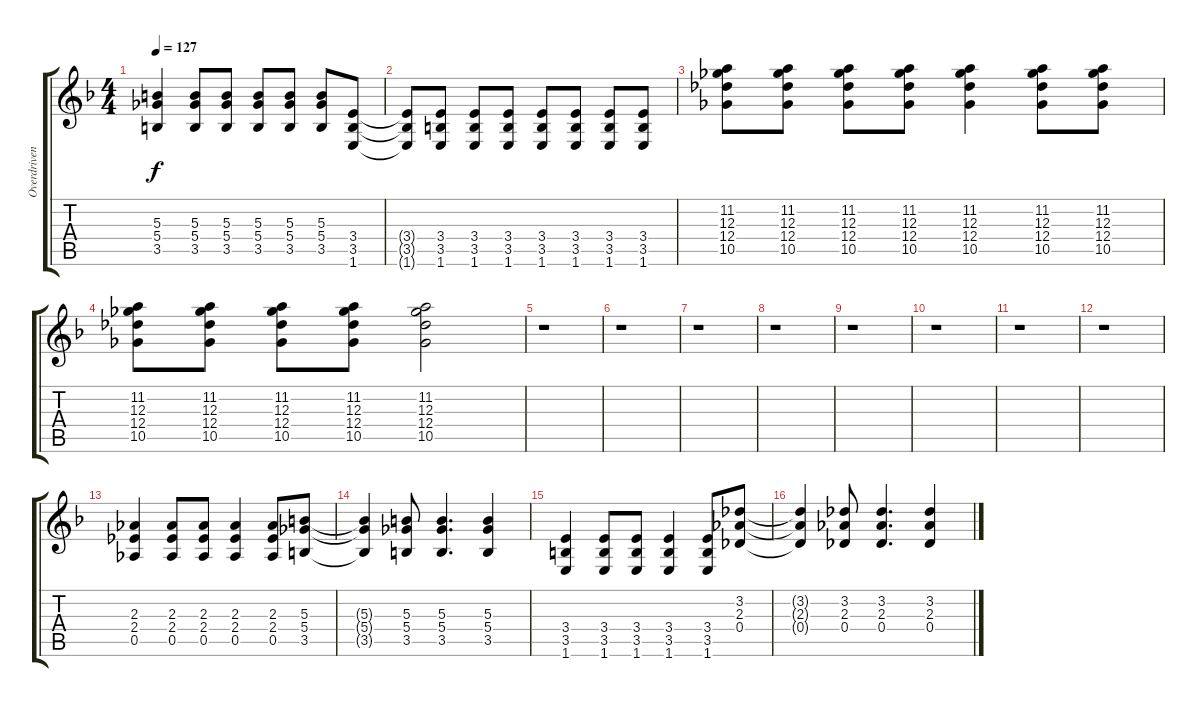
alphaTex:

\track ("Overdriven Left" "Overdriven") {instrument overdrivenguitar}
\staff {score tabs}
\tuning (Eb4 Bb3 Gb3 Db3 Ab2 Eb2) {hide}
\ts (4 4)
\tempo 127
\clef g2
\ks f
(5.3 5.4 3.5).4{dy f} (5.3 5.4 3.5).8 (5.3 5.4 3.5).8 (5.3 5.4 3.5).8 (5.3 5.4 3.5).8 (5.3 5.4 3.5).8 (3.4 3.5 1.6).8 |
(3.4{t} 3.5{t} 1.6{t}).8 (3.4 3.5 1.6).8 (3.4 3.5 1.6).8 (3.4 3.5 1.6).8 (3.4 3.5 1.6).8 (3.4 3.5 1.6).8 (3.4 3.5 1.6).8 (3.4 3.5 1.6).8 |
(11.2 12.3 12.4 10.5).8 (11.2 12.3 12.4 10.5).8 (11.2 12.3 12.4 10.5).8 (11.2 12.3 12.4 10.5).8 (11.2 12.3 12.4 10.5).4 (11.2 12.3 12.4 10.5).8 (11.2 12.3 12.4 10.5).8 |
(11.2 12.3 12.4 10.5).8 (11.2 12.3 12.4 10.5).8 (11.2 12.3 12.4 10.5).8 (11.2 12.3 12.4 10.5).8 (11.2 12.3 12.4 10.5).2 |
r.1 |
r.1 |
r.1 |
r.1 |
r.1 |
r.1 |
r.1 |
r.1 |
(2.3 2.4 0.5).4 (2.3 2.4 0.5).8 (2.3 2.4 0.5).8 (2.3 2.4 0.5).4 (2.3 2.4 0.5).8 (5.3 5.4 3.5).8 |
(5.3{t} 5.4{t} 3.5{t}).4 (5.3 5.4 3.5).8 (5.3 5.4 3.5).4{d} (5.3 5.4 3.5).4 |
(3.4 3.5 1.6).4 (3.4 3.5 1.6).8 (3.4 3.5 1.6).8 (3.4 3.5 1.6).4 (3.4 3.5 1.6).8 (3.2 2.3 0.4).8 |
(3.2{t} 2.3{t} 0.4{t}).4 (3.2 2.3 0.4).8 (3.2 2.3 0.4).4{d} (3.2 2.3 0.4).4
